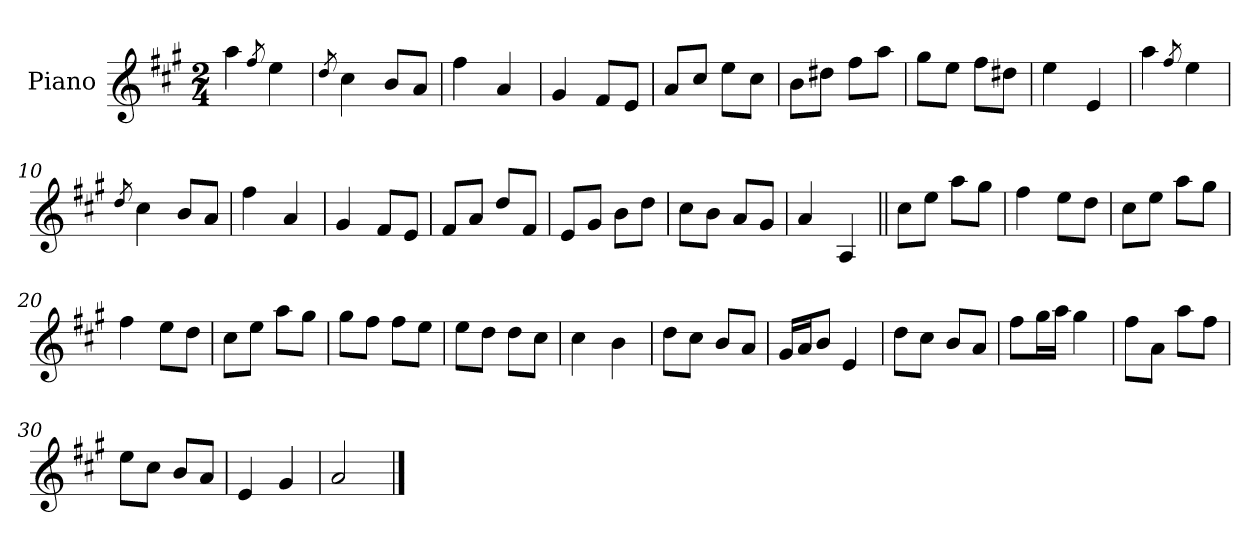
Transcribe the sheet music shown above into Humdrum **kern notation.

**kern
*part1
*staff1
*I"Piano
*I'Pno.
*clefG2
*k[f#c#g#]
*M2/4
=1
4aa\
8qff#/
4ee\
=2
8qdd/
4cc#\
8b/L
8a/J
=3
4ff#\
4a/
=4
4g#/
8f#/L
8e/J
=5
8a/L
8cc#/J
8ee\L
8cc#\J
=6
8b\L
8dd#X\J
8ff#\L
8aa\J
=7
8gg#\L
8ee\J
8ff#\L
8dd#X\J
=8
4ee\
4e/
=9
4aa\
8qff#/
4ee\
=10
8qdd/
4cc#\
8b/L
8a/J
=11
4ff#\
4a/
=12
4g#/
8f#/L
8e/J
=13
8f#/L
8a/J
8dd/L
8f#/J
=14
8e/L
8g#/J
8b\L
8dd\J
=15
8cc#\L
8b\J
8a/L
8g#/J
=16
4a/
4A/
=17||
8cc#\L
8ee\J
8aa\L
8gg#\J
=18
4ff#\
8ee\L
8dd\J
=19
8cc#\L
8ee\J
8aa\L
8gg#\J
=20
4ff#\
8ee\L
8dd\J
=21
8cc#\L
8ee\J
8aa\L
8gg#\J
=22
8gg#\L
8ff#\J
8ff#\L
8ee\J
=23
8ee\L
8dd\J
8dd\L
8cc#\J
=24
4cc#\
4b\
=25
8dd\L
8cc#\J
8b/L
8a/J
=26
16g#/LL
16a/J
8b/J
4e/
=27
8dd\L
8cc#\J
8b/L
8a/J
=28
8ff#\L
16gg#\L
16aa\JJ
4gg#\
=29
8ff#\L
8a\J
8aa\L
8ff#\J
=30
8ee\L
8cc#\J
8b/L
8a/J
=31
4e/
4g#/
=32
2a/
==
*-
